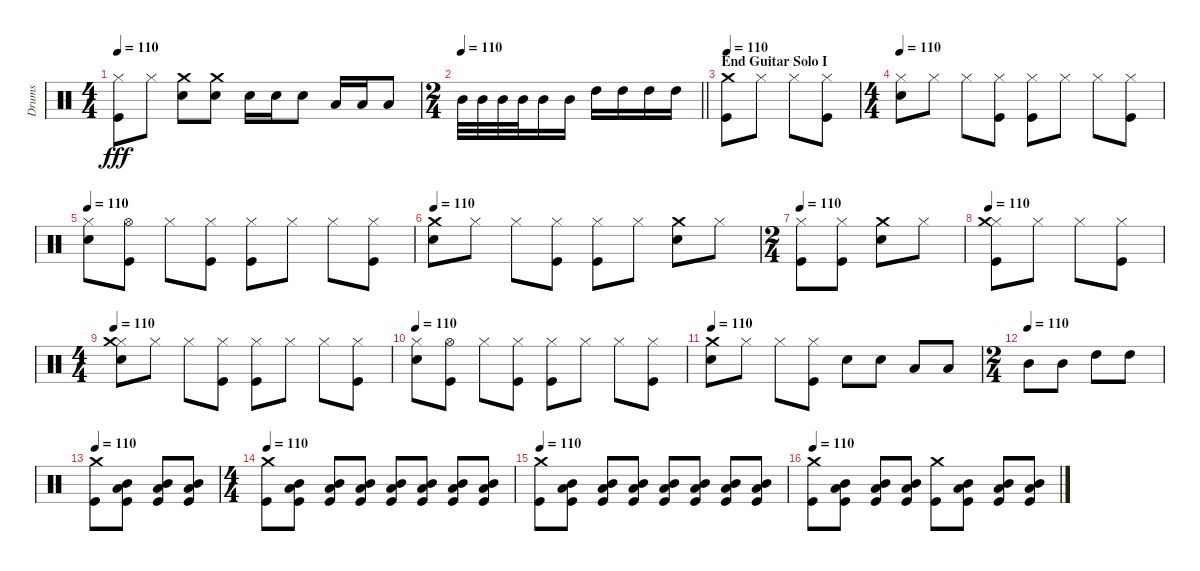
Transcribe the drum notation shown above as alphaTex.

\track ("Drums" "Drums") {instrument percussion}
\staff {score}
\articulation defaults
\ts (4 4)
\tempo 110
\clef neutral
\ks c
("Kick (hit)" "Hi-Hat (closed)").8{dy fff} "Hi-Hat (closed)".8 ("Snare (hit) 2" "Crash medium (hit)").8 ("Snare (hit) 2" "Crash medium (hit)").8 "Snare (hit) 2".16 "Snare (hit) 2".16 "Snare (hit) 2".8 "Low Tom (hit)".16 "Low Tom (hit)".16 "Low Tom (hit)".8 |
\ts (2 4)
\tempo 110
\barLineRight lightlight "Mid Tom (hit)".32 "Mid Tom (hit)".32 "Mid Tom (hit)".32 "Mid Tom (hit)".32 "Mid Tom (hit)".16 "Mid Tom (hit)".16 "High Tom (hit)".16 "High Tom (hit)".16 "High Tom (hit)".16 "High Tom (hit)".16
|
\section ("" "End Guitar Solo I")
\tempo 110
("Crash medium (hit)" "Kick (hit)").8 "Hi-Hat (closed)".8 "Hi-Hat (closed)".8 ("Kick (hit)" "Hi-Hat (closed)").8 |
\ts (4 4)
\tempo 110
("Snare (hit) 2" "Hi-Hat (closed)").8 "Hi-Hat (closed)".8 "Hi-Hat (closed)".8 ("Kick (hit)" "Hi-Hat (closed)").8 ("Kick (hit)" "Hi-Hat (closed)").8 "Hi-Hat (closed)".8 "Hi-Hat (closed)".8 ("Kick (hit)" "Hi-Hat (closed)").8 |
\tempo 110
("Snare (hit) 2" "Hi-Hat (closed)").8 ("Kick (hit)" "Hi-Hat (open)").8 "Hi-Hat (closed)".8 ("Kick (hit)" "Hi-Hat (closed)").8 ("Hi-Hat (closed)" "Kick (hit)").8 "Hi-Hat (closed)".8 "Hi-Hat (closed)".8 ("Kick (hit)" "Hi-Hat (closed)").8 |
\tempo 110
("Snare (hit) 2" "Crash medium (hit)").8 "Hi-Hat (closed)".8 "Hi-Hat (closed)".8 ("Kick (hit)" "Hi-Hat (closed)").8 ("Kick (hit)" "Hi-Hat (closed)").8 "Hi-Hat (closed)".8 ("Snare (hit) 2" "Crash medium (hit)").8 "Hi-Hat (closed)".8 |
\ts (2 4)
\tempo 110
("Kick (hit)" "Hi-Hat (closed)").8 ("Hi-Hat (closed)" "Kick (hit)").8 ("Snare (hit) 2" "Crash medium (hit)").8 "Hi-Hat (closed)".8 |
\tempo 110
("Hi-Hat (closed)" "Kick (hit)" "Crash medium (hit)").8 "Hi-Hat (closed)".8 "Hi-Hat (closed)".8 ("Hi-Hat (closed)" "Kick (hit)").8 |
\ts (4 4)
\tempo 110
("Hi-Hat (closed)" "Crash medium (hit)" "Snare (hit) 2").8 "Hi-Hat (closed)".8 "Hi-Hat (closed)".8 ("Kick (hit)" "Hi-Hat (closed)").8 ("Kick (hit)" "Hi-Hat (closed)").8 "Hi-Hat (closed)".8 "Hi-Hat (closed)".8 ("Hi-Hat (closed)" "Kick (hit)").8 |
\tempo 110
("Snare (hit) 2" "Hi-Hat (closed)").8 ("Kick (hit)" "Hi-Hat (open)").8 "Hi-Hat (closed)".8 ("Kick (hit)" "Hi-Hat (closed)").8 ("Kick (hit)" "Hi-Hat (closed)").8 "Hi-Hat (closed)".8 "Hi-Hat (closed)".8 ("Hi-Hat (closed)" "Kick (hit)").8 |
\tempo 110
("Crash medium (hit)" "Snare (hit) 2").8 "Hi-Hat (closed)".8 "Hi-Hat (closed)".8 ("Kick (hit)" "Hi-Hat (closed)").8 "Snare (hit) 2".8 "Snare (hit) 2".8 "Low Tom (hit)".8 "Low Tom (hit)".8 |
\ts (2 4)
\tempo (110)
"Mid Tom (hit)".8 "Mid Tom (hit)".8 "High Tom (hit)".8 "High Tom (hit)".8 |
\tempo 110
("Kick (hit)" "Crash medium (hit)").8 ("Kick (hit)" "Low Tom (hit)" "Mid Tom (hit)").8 ("Kick (hit)" "Mid Tom (hit)" "Low Tom (hit)").8 ("Kick (hit)" "Mid Tom (hit)" "Low Tom (hit)").8 |
\ts (4 4)
\tempo 110
("Crash medium (hit)" "Kick (hit)").8 ("Low Tom (hit)" "Kick (hit)" "Mid Tom (hit)").8 ("Kick (hit)" "Mid Tom (hit)" "Low Tom (hit)").8 ("Kick (hit)" "Mid Tom (hit)" "Low Tom (hit)").8 ("Kick (hit)" "Mid Tom (hit)" "Low Tom (hit)").8 ("Mid Tom (hit)" "Kick (hit)" "Low Tom (hit)").8 ("Kick (hit)" "Mid Tom (hit)" "Low Tom (hit)").8 ("Kick (hit)" "Mid Tom (hit)" "Low Tom (hit)").8 |
\tempo 110
("Kick (hit)" "Crash medium (hit)").8 ("Kick (hit)" "Mid Tom (hit)" "Low Tom (hit)").8 ("Low Tom (hit)" "Mid Tom (hit)" "Kick (hit)").8 ("Kick (hit)" "Mid Tom (hit)" "Low Tom (hit)").8 ("Kick (hit)" "Mid Tom (hit)" "Low Tom (hit)").8 ("Kick (hit)" "Mid Tom (hit)" "Low Tom (hit)").8 ("Low Tom (hit)" "Kick (hit)" "Mid Tom (hit)").8 ("Low Tom (hit)" "Kick (hit)" "Mid Tom (hit)").8 |
\tempo 110
("Crash medium (hit)" "Kick (hit)").8 ("Mid Tom (hit)" "Low Tom (hit)" "Kick (hit)").8 ("Mid Tom (hit)" "Low Tom (hit)" "Kick (hit)").8 ("Low Tom (hit)" "Mid Tom (hit)" "Kick (hit)").8 ("Crash medium (hit)" "Kick (hit)").8 ("Kick (hit)" "Low Tom (hit)" "Mid Tom (hit)").8 ("Kick (hit)" "Low Tom (hit)" "Mid Tom (hit)").8 ("Kick (hit)" "Low Tom (hit)" "Mid Tom (hit)").8
